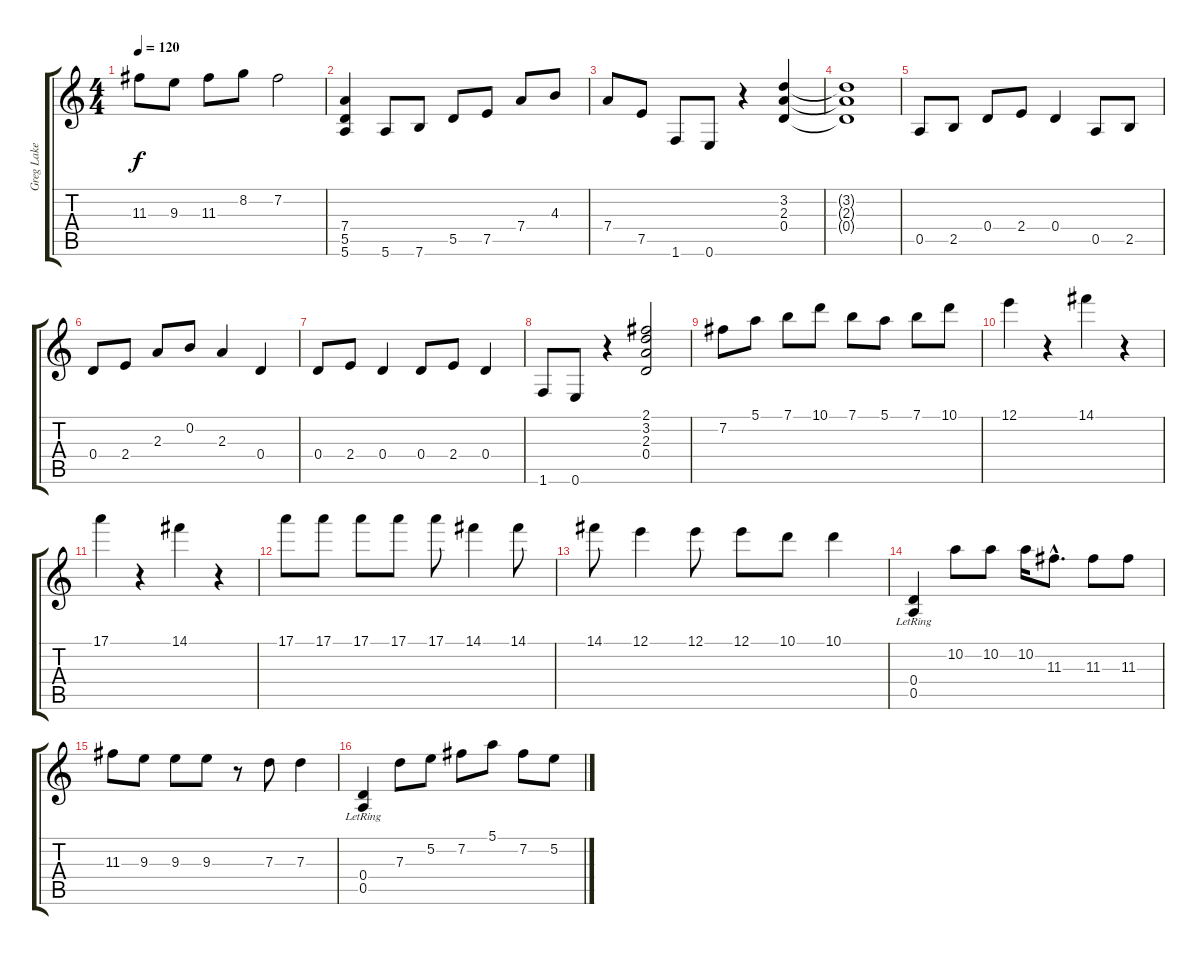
\track ("Greg Lake" "Greg Lake") {instrument acousticguitarsteel}
\staff {score tabs}
\tuning (E4 B3 G3 D3 A2 E2) {hide}
\ts (4 4)
\tempo 120
\clef g2
\ks c
11.3.8{dy f} 9.3.8 11.3.8 8.2.8 7.2.2 |
(7.4 5.5 5.6).4 5.6.8 7.6.8 5.5.8 7.5.8 7.4.8 4.3.8 |
7.4.8 7.5.8 1.6.8 0.6.8 r.4 (3.2 2.3 0.4).4 |
(3.2{t} 2.3{t} 0.4{t}).1 |
0.5.8 2.5.8 0.4.8 2.4.8 0.4.4 0.5.8 2.5.8 |
0.4.8 2.4.8 2.3.8 0.2.8 2.3.4 0.4.4 |
0.4.8 2.4.8 0.4.4 0.4.8 2.4.8 0.4.4 |
1.6.8 0.6.8 r.4 (2.1 3.2 2.3 0.4).2 |
7.2.8 5.1.8 7.1.8 10.1.8 7.1.8 5.1.8 7.1.8 10.1.8 |
12.1.4 r.4 14.1.4 r.4 |
17.1.4 r.4 14.1.4 r.4 |
17.1.8 17.1.8 17.1.8 17.1.8 17.1.8 14.1.4 14.1.8 |
14.1.8 12.1.4 12.1.8 12.1.8 10.1.8 10.1.4 |
(0.4{lr} 0.5{lr}).4 10.2.8 10.2.8 10.2.16 11.3{hac}.8{d} 11.3.8 11.3.8 |
11.3.8 9.3.8 9.3.8 9.3.8 r.8 7.3.8 7.3.4 |
(0.4{lr} 0.5{lr}).4 7.3.8 5.2.8 7.2.8 5.1.8 7.2.8 5.2.8
